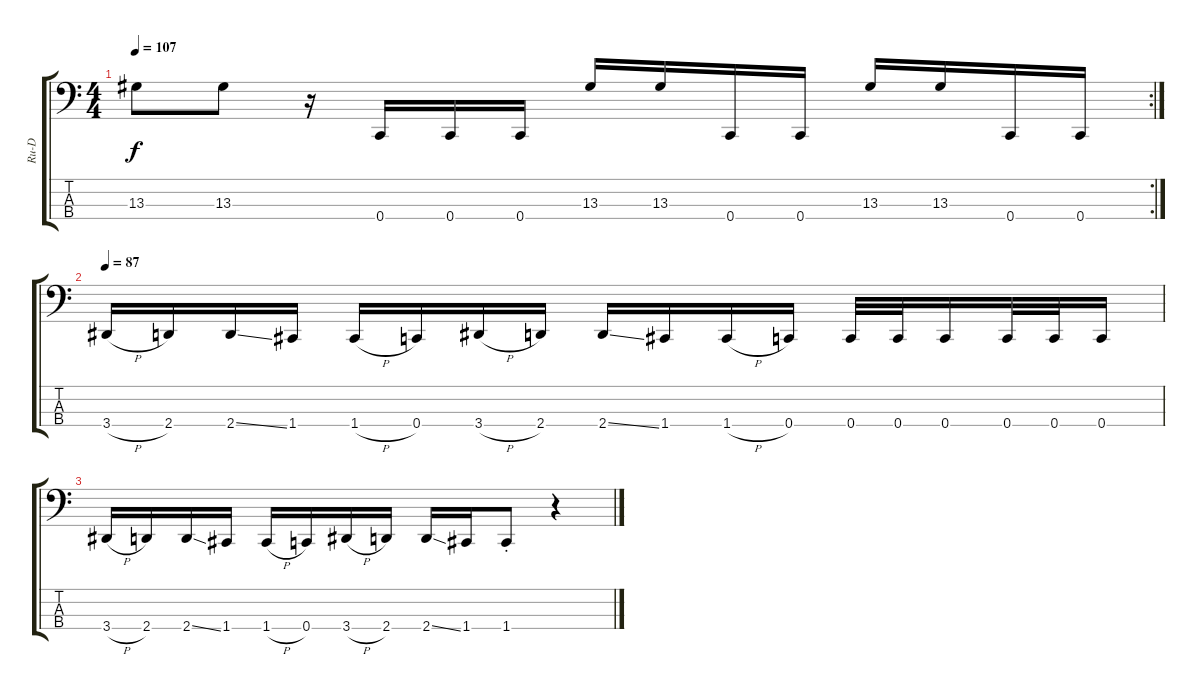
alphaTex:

\track ("Ru-D" "Ru-D") {instrument electricbassfinger}
\staff {score tabs}
\tuning (F2 C2 G1 C1) {hide}
\rc 2
\ts (4 4)
\tempo 107
\clef f4
\ks c
13.3.8{dy f} 13.3.8 r.16 0.4.16 0.4.16 0.4.16 13.3.16 13.3.16 0.4.16 0.4.16 13.3.16 13.3.16 0.4.16 0.4.16 |
\tempo 87
3.4{h}.16 2.4.16 2.4{ss}.16 1.4.16 1.4{h}.16 0.4.16 3.4{h}.16 2.4.16 2.4{ss}.16 1.4.16 1.4{h}.16 0.4.16 0.4.32 0.4.32 0.4.16 0.4.32 0.4.32 0.4.16 |
3.4{h}.16 2.4.16 2.4{ss}.16 1.4.16 1.4{h}.16 0.4.16 3.4{h}.16 2.4.16 2.4{ss}.16 1.4.16 1.4{st}.8 r.4
